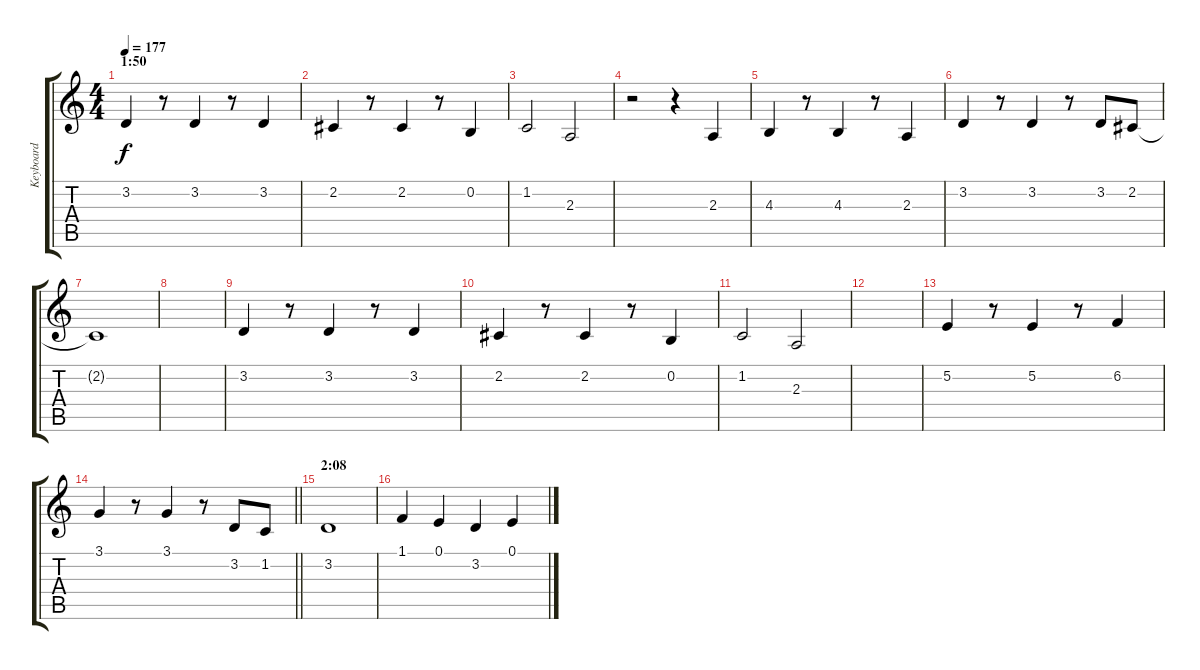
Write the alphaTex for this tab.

\track ("Keyboard" "Keyboard") {instrument reedorgan}
\staff {score tabs}
\tuning (E4 B3 G3 D3 A2 E2) {hide}
\ts (4 4)
\section ("" "1:50")
\tempo 177
\clef g2
\ks c
3.2.4{dy f volume 10} r.8 3.2.4 r.8 3.2.4 |
2.2.4 r.8 2.2.4 r.8 0.2.4 |
1.2.2 2.3.2 |
r.2 r.4 2.3.4 |
4.3.4 r.8 4.3.4 r.8 2.3.4 |
3.2.4 r.8 3.2.4 r.8 3.2.8 2.2.8 |
2.2{t}.1 |
|
3.2.4 r.8 3.2.4 r.8 3.2.4 |
2.2.4 r.8 2.2.4 r.8 0.2.4 |
1.2.2 2.3.2 |
|
5.2.4 r.8 5.2.4 r.8 6.2.4 |
\barLineRight lightlight
3.1.4 r.8 3.1.4 r.8 3.2.8 1.2.8 |
\section ("" "2:08")
3.2.1 |
1.1.4 0.1.4 3.2.4 0.1.4
